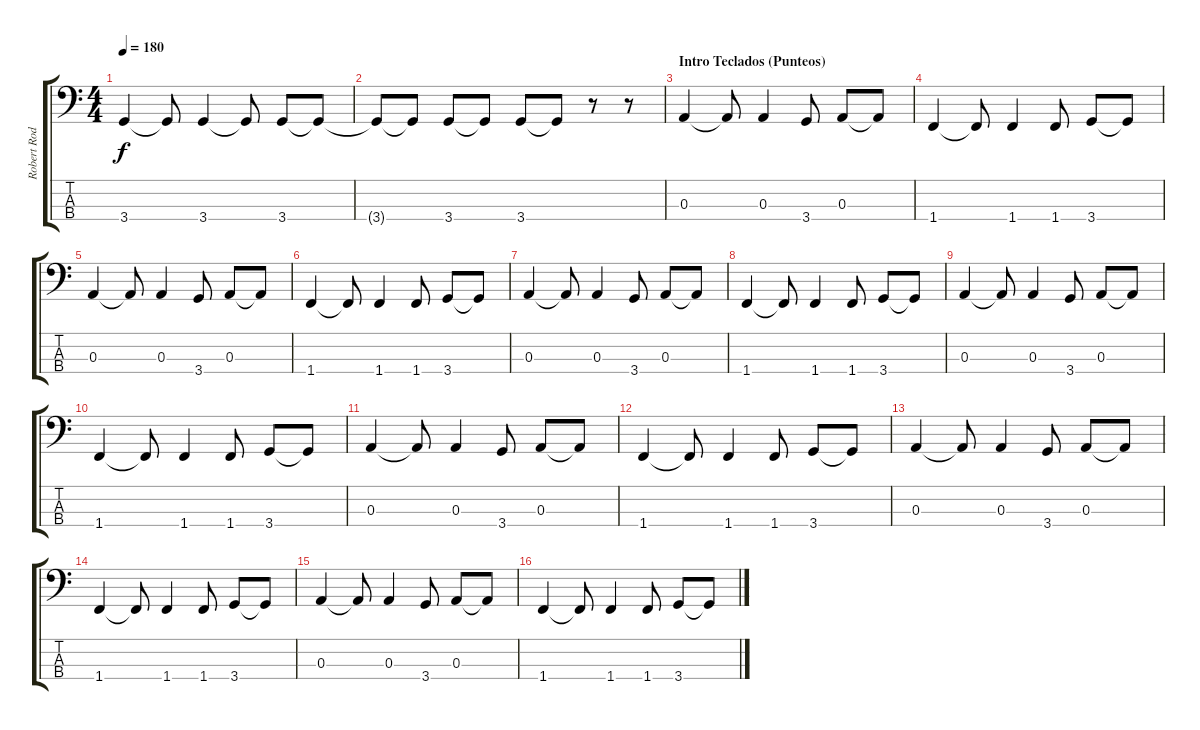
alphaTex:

\track ("Robert Rodriguez (Bajo)" "Robert Rod") {instrument electricbassfinger}
\staff {score tabs}
\tuning (G2 D2 A1 E1) {hide}
\ts (4 4)
\tempo 180
\clef f4
\ks c
3.4.4{dy f} 3.4{t}.8 3.4.4 3.4{t}.8 3.4.8 3.4{t}.8 |
3.4{t}.8 3.4{t}.8 3.4.8 3.4{t}.8 3.4.8 3.4{t}.8 r.8 r.8 |
\section ("" "Intro Teclados (Punteos)")
0.3.4 0.3{t}.8 0.3.4 3.4.8 0.3.8 0.3{t}.8 |
1.4.4 1.4{t}.8 1.4.4 1.4.8 3.4.8 3.4{t}.8 |
0.3.4 0.3{t}.8 0.3.4 3.4.8 0.3.8 0.3{t}.8 |
1.4.4 1.4{t}.8 1.4.4 1.4.8 3.4.8 3.4{t}.8 |
0.3.4 0.3{t}.8 0.3.4 3.4.8 0.3.8 0.3{t}.8 |
1.4.4 1.4{t}.8 1.4.4 1.4.8 3.4.8 3.4{t}.8 |
0.3.4 0.3{t}.8 0.3.4 3.4.8 0.3.8 0.3{t}.8 |
1.4.4 1.4{t}.8 1.4.4 1.4.8 3.4.8 3.4{t}.8 |
0.3.4 0.3{t}.8 0.3.4 3.4.8 0.3.8 0.3{t}.8 |
1.4.4 1.4{t}.8 1.4.4 1.4.8 3.4.8 3.4{t}.8 |
0.3.4 0.3{t}.8 0.3.4 3.4.8 0.3.8 0.3{t}.8 |
1.4.4 1.4{t}.8 1.4.4 1.4.8 3.4.8 3.4{t}.8 |
0.3.4 0.3{t}.8 0.3.4 3.4.8 0.3.8 0.3{t}.8 |
1.4.4 1.4{t}.8 1.4.4 1.4.8 3.4.8 3.4{t}.8
